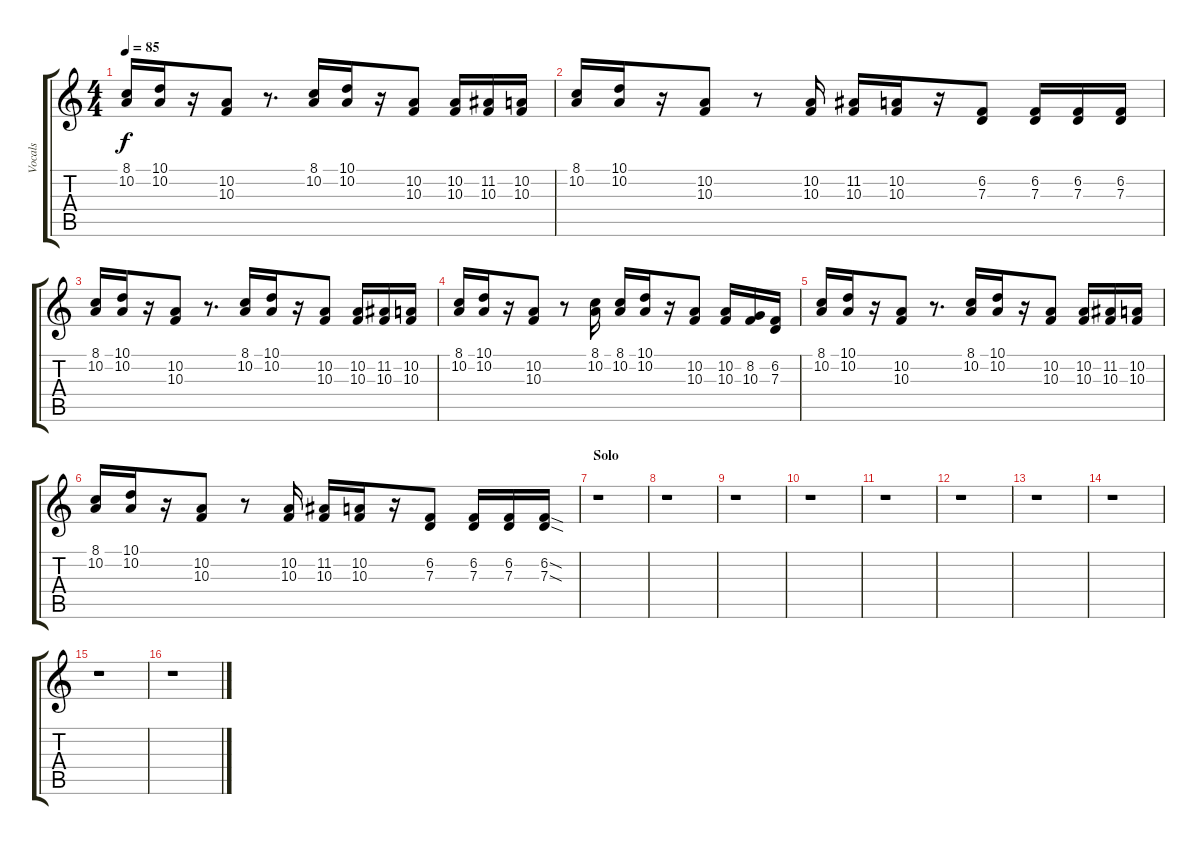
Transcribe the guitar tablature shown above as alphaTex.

\track ("Vocals" "Vocals") {instrument lead8bassandlead}
\staff {score tabs}
\tuning (E4 B3 G3 D3 A2 D2) {hide}
\ts (4 4)
\tempo 85
\clef g2
\ks c
(8.1 10.2).16{dy f} (10.1 10.2).16 r.16 (10.2 10.3).8 r.8{d} (8.1 10.2).16 (10.1 10.2).16 r.16 (10.2 10.3).8 (10.2 10.3).16 (11.2 10.3).16 (10.2 10.3).16 |
(8.1 10.2).16 (10.1 10.2).16 r.16 (10.2 10.3).8 r.8 (10.2 10.3).16 (11.2 10.3).16 (10.2 10.3).16 r.16 (6.2 7.3).8 (6.2 7.3).16 (6.2 7.3).16 (6.2 7.3).16 |
(8.1 10.2).16 (10.1 10.2).16 r.16 (10.2 10.3).8 r.8{d} (8.1 10.2).16 (10.1 10.2).16 r.16 (10.2 10.3).8 (10.2 10.3).16 (11.2 10.3).16 (10.2 10.3).16 |
(8.1 10.2).16 (10.1 10.2).16 r.16 (10.2 10.3).8 r.8 (8.1 10.2).16 (8.1 10.2).16 (10.1 10.2).16 r.16 (10.2 10.3).8 (10.2 10.3).16 (8.2 10.3).16 (6.2 7.3).16 |
(8.1 10.2).16 (10.1 10.2).16 r.16 (10.2 10.3).8 r.8{d} (8.1 10.2).16 (10.1 10.2).16 r.16 (10.2 10.3).8 (10.2 10.3).16 (11.2 10.3).16 (10.2 10.3).16 |
(8.1 10.2).16 (10.1 10.2).16 r.16 (10.2 10.3).8 r.8 (10.2 10.3).16 (11.2 10.3).16 (10.2 10.3).16 r.16 (6.2 7.3).8 (6.2 7.3).16 (6.2 7.3).16 (6.2{sod} 7.3{sod}).16 |
\section ("" "Solo")
r.1 |
r.1 |
r.1 |
r.1 |
r.1 |
r.1 |
r.1 |
r.1 |
r.1 |
r.1
